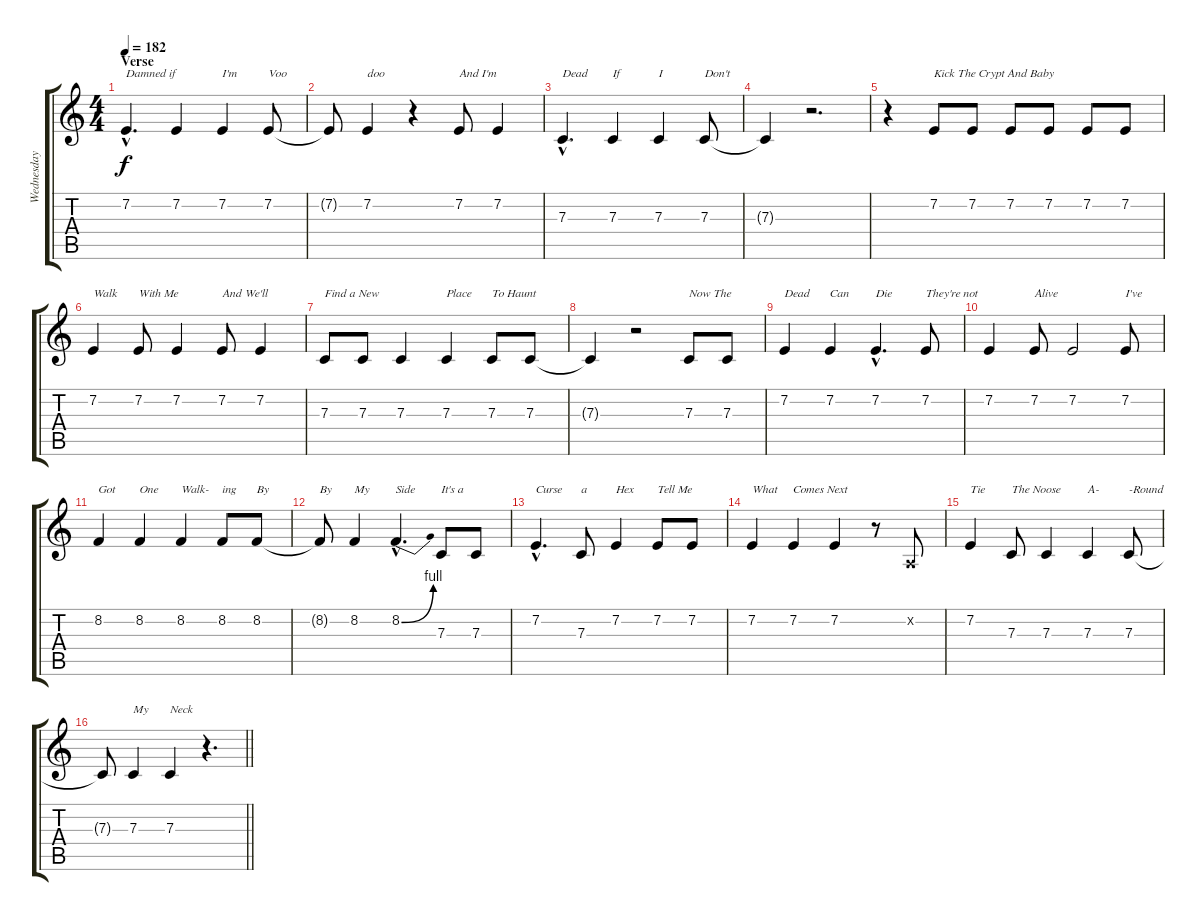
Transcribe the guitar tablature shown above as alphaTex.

\track ("Wednesday 13" "Wednesday ") {instrument lead1square}
\staff {score tabs}
\tuning (D4 A3 F3 C3 G2 D2) {hide}
\ts (4 4)
\section ("" "Verse")
\tempo 182
\clef g2
\ks c
7.2{hac}.4{d txt "Damned if" dy f} 7.2.4 7.2.4{txt "I'm"} 7.2.8{txt "Voo"} |
7.2{t}.8 7.2.4{txt "doo"} r.4 7.2.8{txt "And I'm"} 7.2.4 |
7.3{hac}.4{d txt "Dead"} 7.3.4{txt "If"} 7.3.4{txt "I"} 7.3.8{txt "Don't"} |
7.3{t}.4 r.2{d} |
r.4 7.2.8{txt "Kick The Crypt And Baby"} 7.2.8 7.2.8 7.2.8 7.2.8 7.2.8 |
7.2.4{txt "Walk"} 7.2.8{txt "With Me"} 7.2.4 7.2.8{txt "And We'll"} 7.2.4 |
7.3.8{txt "Find a New "} 7.3.8 7.3.4 7.3.4{txt "Place"} 7.3.8{txt "To Haunt"} 7.3.8 |
7.3{t}.4 r.2 7.3.8{txt "Now The"} 7.3.8 |
7.2.4{txt "Dead"} 7.2.4{txt "Can"} 7.2{hac}.4{d txt "Die"} 7.2.8{txt "They're not"} |
7.2.4 7.2.8{txt "Alive"} 7.2.2 7.2.8{txt "I've"} |
8.2.4{txt "Got"} 8.2.4{txt "One"} 8.2.4{txt "Walk-"} 8.2.8{txt "ing"} 8.2.8{txt "By"} |
8.2{t}.8{txt "By"} 8.2.4{txt "My"} 8.2{be (bend 0 0 60 4) hac}.4{d txt "Side"} 7.3.8{txt "It's a"} 7.3.8 |
7.2{hac}.4{d txt "Curse"} 7.3.8{txt "a"} 7.2.4{txt "Hex"} 7.2.8{txt "Tell Me"} 7.2.8 |
7.2.4{txt "What"} 7.2.4{txt "Comes Next"} 7.2.4 r.8 0.2{x}.8 |
7.2.4{txt "Tie"} 7.3.8{txt "The Noose"} 7.3.4 7.3.4{txt "A-"} 7.3.8{txt "-Round"} |
\barLineRight lightlight
7.3{t}.8 7.3.4{txt "My"} 7.3.4{txt "Neck"} r.4{d}
